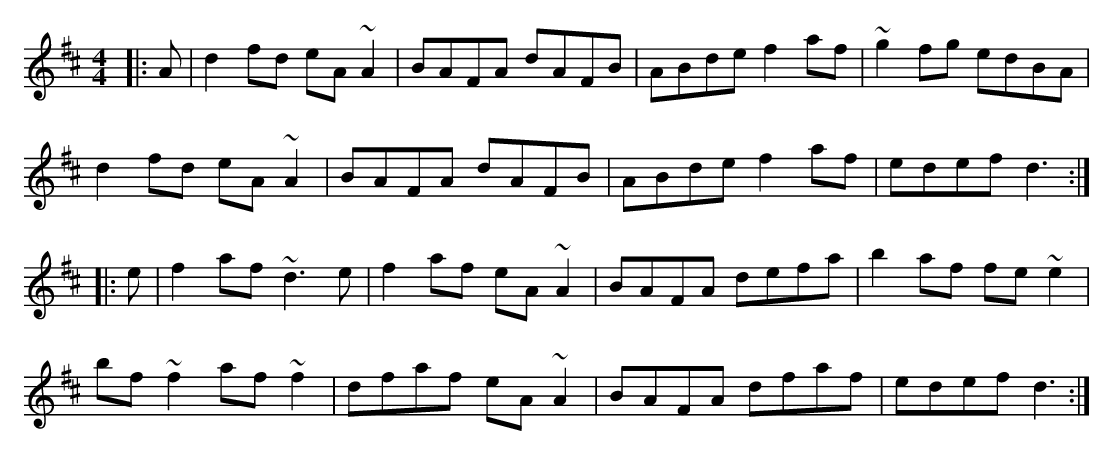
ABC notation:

X:1
M:4/4
K:D
|:A|d2fd eA~A2|BAFA dAFB|ABde f2af|~g2fg edBA|
d2fd eA~A2|BAFA dAFB|ABde f2af|edef d3:|
|:e|f2af ~d3e|f2af eA~A2|BAFA defa|b2af fe~e2|
bf~f2 af~f2|dfaf eA~A2|BAFA dfaf|edef d3:|
